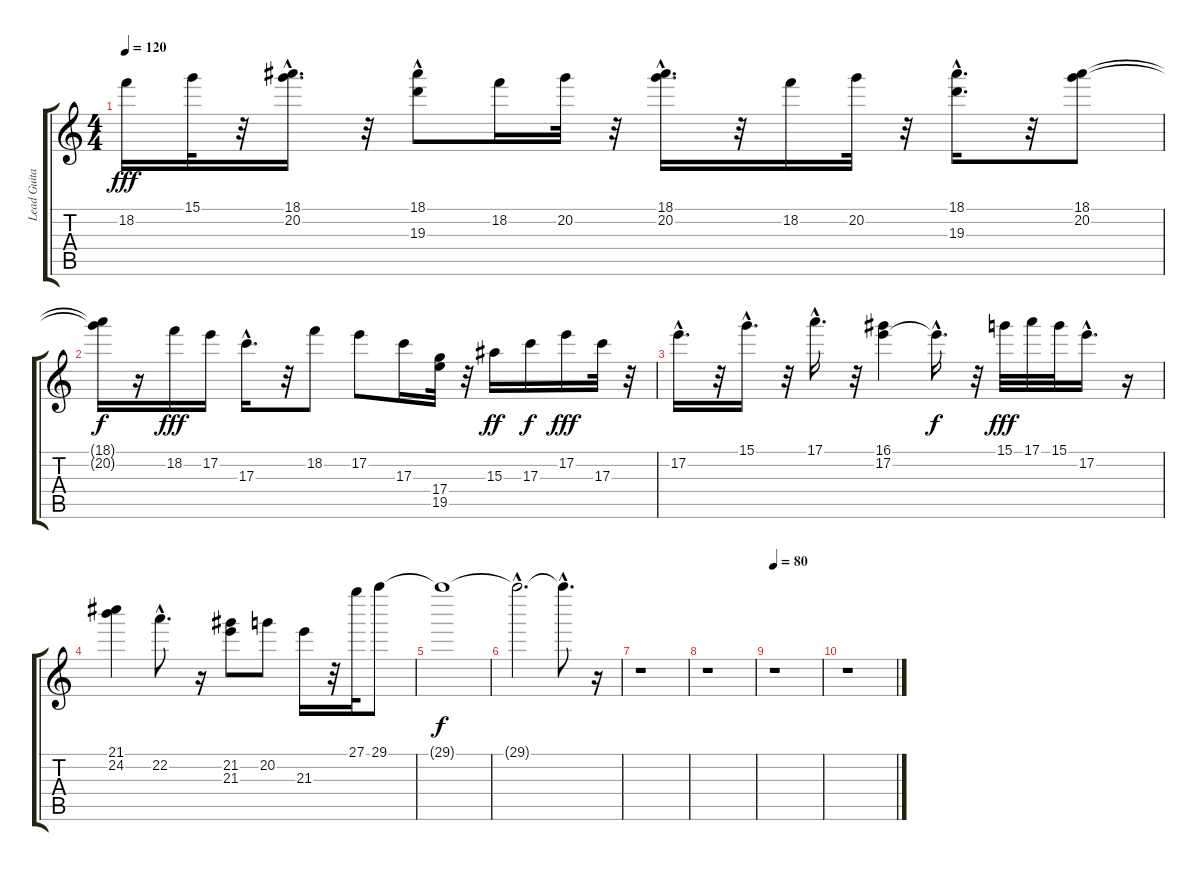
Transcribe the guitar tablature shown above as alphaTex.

\track ("Lead Guitar 3" "Lead Guita") {instrument acousticguitarnylon}
\staff {score tabs}
\tuning (E4 B3 G3 D3 A2 E2) {hide}
\ts (4 4)
\tempo 120
\clef g2
\ks c
18.2.16{dy fff} 15.1.32 r.32 (18.1{hac} 20.2{hac}).16{d} r.32 (18.1{hac} 19.3).8 18.2.16 20.2.32 r.32 (18.1{hac} 20.2{hac}).16{d} r.32 18.2.16 20.2.32 r.32 (18.1{hac} 19.3{hac}).16{d} r.32 (18.1 20.2).8 |
(18.1{t} 20.2{t}).16{dy f} r.16 18.2.16{dy fff} 17.2.16 17.3{hac}.16{d} r.32 18.2.8 17.2.8 17.3.16 (17.4 19.5).32 r.32 15.3.16{dy ff} 17.3.16{dy f} 17.2.16{dy fff} 17.3.32 r.32 |
17.2{hac}.16{d} r.32 15.1{hac}.16{d} r.32 17.1{hac}.16{d} r.32 (16.1 17.2).4 17.2{hac t}.16{d dy f} r.32 15.1.32{dy fff} 17.1.32 15.1.32 17.2{hac}.16{d} r.16 |
(21.1 24.2).4 22.2{hac}.8{d} r.16 (21.2 21.3).8 20.2.8 21.3.16 r.32 27.1.32 29.1.8 |
29.1{t}.1{dy f} |
29.1{hac t}.2{d} 29.1{hac t}.8{d} r.16 |
r.1 |
r.1 |
\tempo 80
r.1 |
r.1
